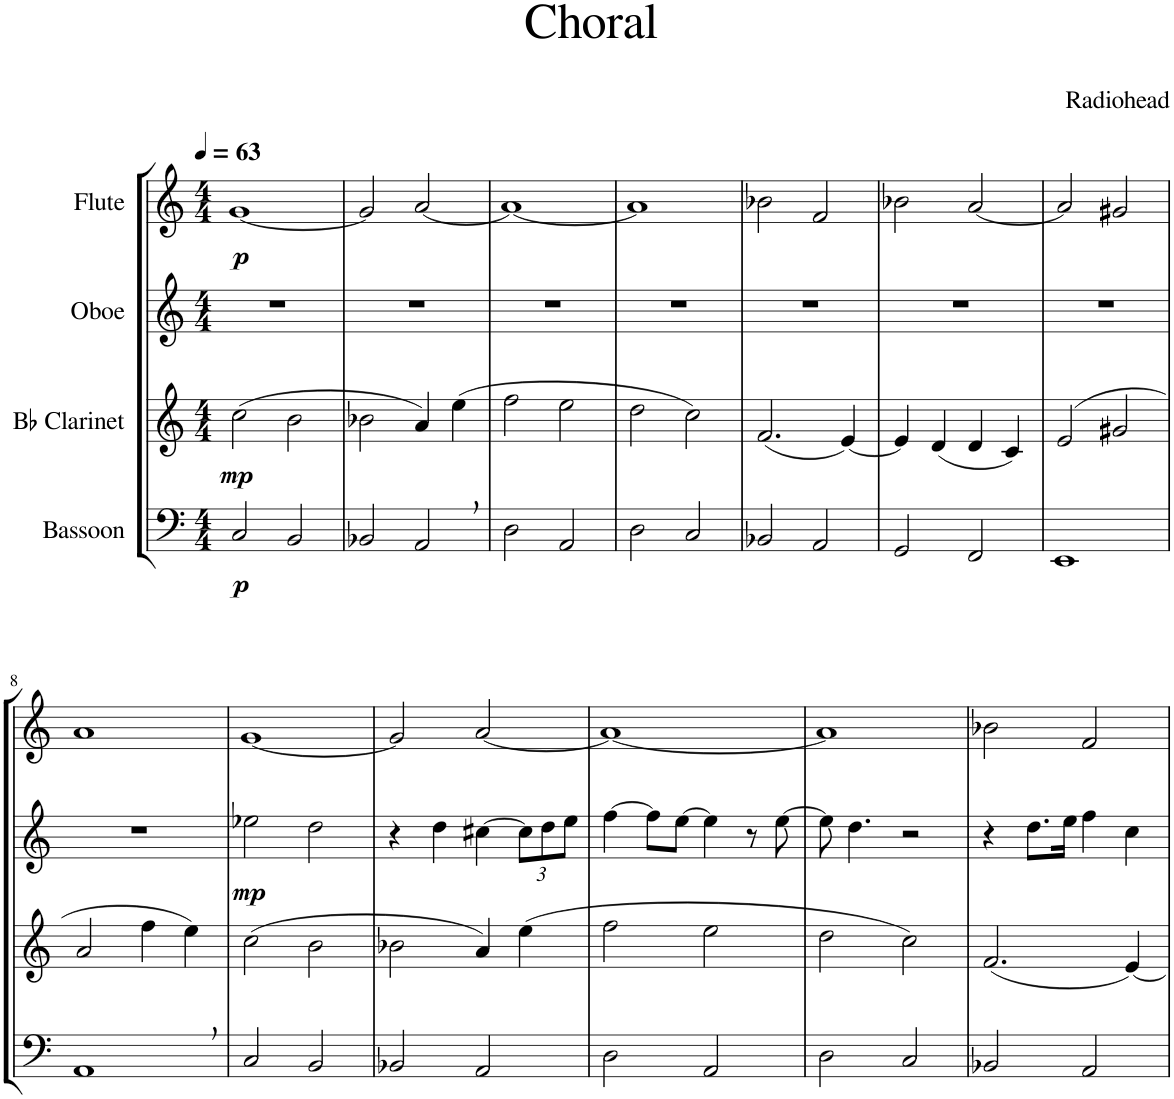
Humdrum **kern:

**kern	**dynam	**kern	**dynam	**kern	**dynam	**kern	**dynam
*part4	*part4	*part3	*part3	*part2	*part2	*part1	*part1
*staff4	*staff4	*staff3	*staff3	*staff2	*staff2	*staff1	*staff1
*I"Bassoon	*	*I"Bb Clarinet	*	*I"Oboe	*	*I"Flute	*
*I'Bsn	*	*I'Cl	*	*I'Ob	*	*I'Fl	*
*clefF4	*	*clefG2	*	*clefG2	*	*clefG2	*
*	*	*ITrd1c2	*	*	*	*	*
*k[]	*	*k[]	*	*k[]	*	*k[]	*
*M4/4	*	*M4/4	*	*M4/4	*	*M4/4	*
*MM63	*	*MM63	*	*MM63	*	*MM63	*
=1	=1	=1	=1	=1	=1	=1	=1
!	!LO:DY:b	!	!LO:DY:b	!	!	!	!LO:DY:b
2C/	p	(2cc\	mp	1r	.	[1g	p
2BB/	.	2b\	.	.	.	.	.
=2	=2	=2	=2	=2	=2	=2	=2
2BB-X/	.	2b-X\	.	1r	.	2g/]	.
2AA,/	.	4a/)	.	.	.	[2a/	.
.	.	(4ee\	.	.	.	.	.
=3	=3	=3	=3	=3	=3	=3	=3
2D\	.	2ff\	.	1r	.	1a_	.
2AA/	.	2ee\	.	.	.	.	.
=4	=4	=4	=4	=4	=4	=4	=4
2D\	.	2dd\	.	1r	.	1a]	.
2C/	.	2cc\)	.	.	.	.	.
=5	=5	=5	=5	=5	=5	=5	=5
2BB-X/	.	(2.f/	.	1r	.	2b-X\	.
2AA/	.	.	.	.	.	2f/	.
.	.	[4e/)	.	.	.	.	.
=6	=6	=6	=6	=6	=6	=6	=6
2GG/	.	4e/]	.	1r	.	2b-X\	.
.	.	(4d/	.	.	.	.	.
2FF/	.	4d/	.	.	.	[2a/	.
.	.	4c/)	.	.	.	.	.
=7	=7	=7	=7	=7	=7	=7	=7
1EE	.	(2e/	.	1r	.	2a/]	.
.	.	2g#X/	.	.	.	2g#X/	.
!!LO:LB:g=z
=8	=8	=8	=8	=8	=8	=8	=8
1AA,	.	2a/	.	1r	.	1a	.
.	.	4ff\	.	.	.	.	.
.	.	4ee\)	.	.	.	.	.
=9	=9	=9	=9	=9	=9	=9	=9
!	!	!	!	!	!LO:DY:b	!	!
2C/	.	(2cc\	.	2ee-X\	mp	[1g	.
2BB/	.	2b\	.	2dd\	.	.	.
=10	=10	=10	=10	=10	=10	=10	=10
2BB-X/	.	2b-X\	.	4r	.	2g/]	.
.	.	.	.	4dd\	.	.	.
2AA/	.	4a/)	.	[4cc#X\	.	[2a/	.
*	*	*	*	*Xbrackettup	*	*	*
.	.	(4ee\	.	12cc#\L]	.	.	.
.	.	.	.	12dd\	.	.	.
.	.	.	.	12ee\J	.	.	.
=11	=11	=11	=11	=11	=11	=11	=11
2D\	.	2ff\	.	[4ff\	.	1a_	.
.	.	.	.	8ff\L]	.	.	.
.	.	.	.	[8ee\J	.	.	.
2AA/	.	2ee\	.	4ee\]	.	.	.
.	.	.	.	8r	.	.	.
.	.	.	.	[8ee\	.	.	.
=12	=12	=12	=12	=12	=12	=12	=12
2D\	.	2dd\	.	8ee\]	.	1a]	.
.	.	.	.	4.dd\	.	.	.
2C/	.	2cc\)	.	2r	.	.	.
=13	=13	=13	=13	=13	=13	=13	=13
2BB-X/	.	(2.f/	.	4r	.	2b-X\	.
.	.	.	.	8.dd\L	.	.	.
.	.	.	.	16ee\Jk	.	.	.
2AA/	.	.	.	4ff\	.	2f/	.
.	.	[4e/)	.	4cc\	.	.	.
=	=	=	=	=	=	=	=
*-	*-	*-	*-	*-	*-	*-	*-
